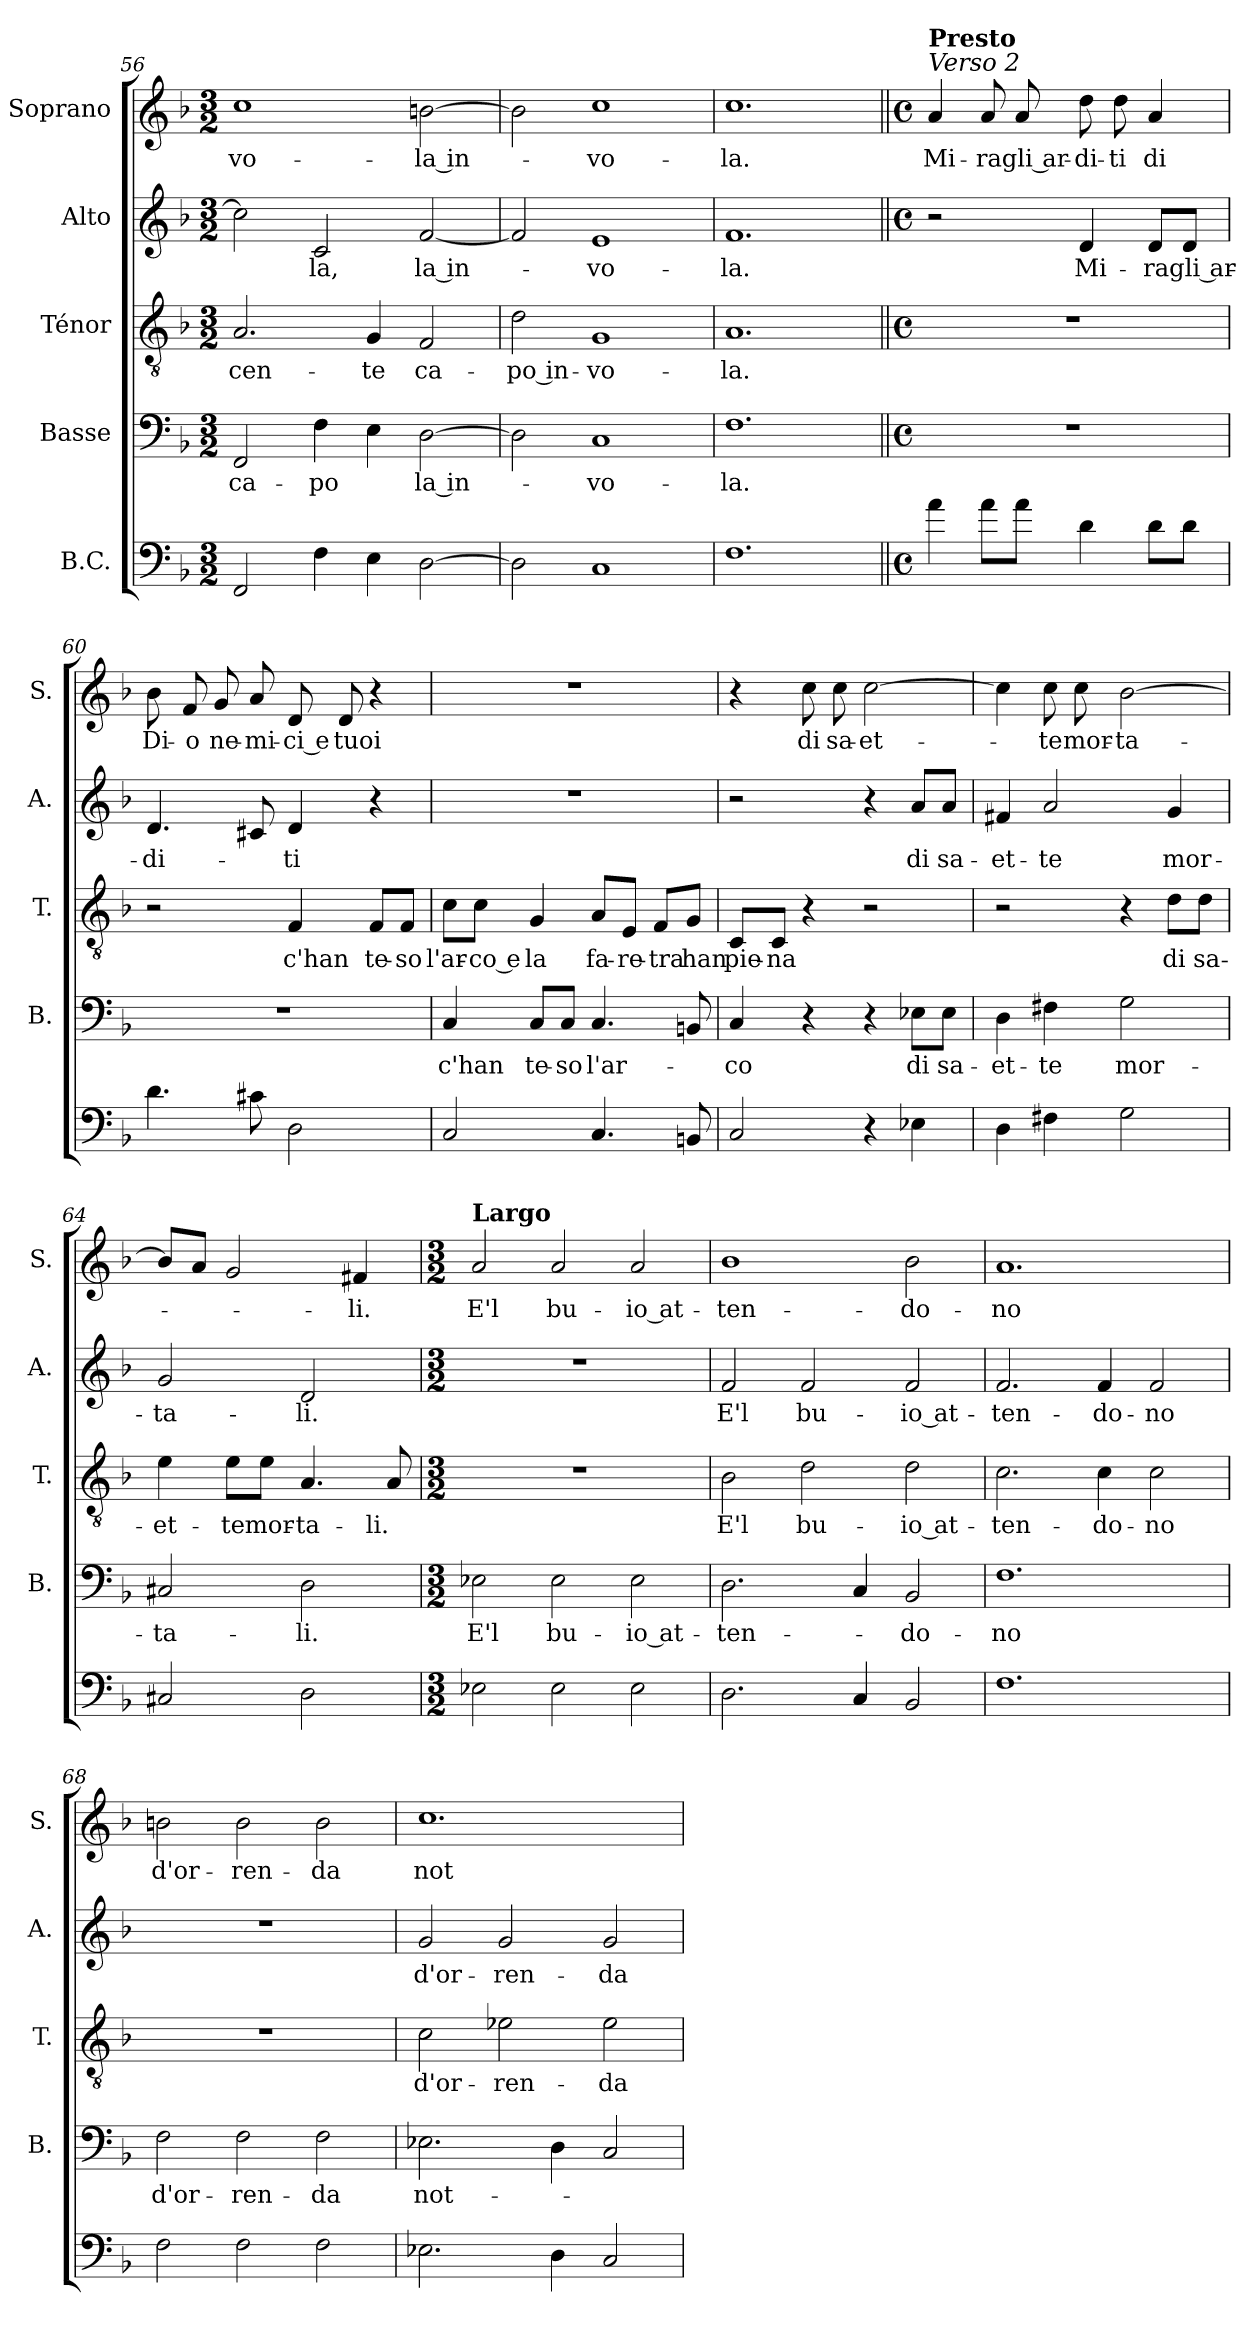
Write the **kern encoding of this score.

**kern	**kern	**text	**kern	**text	**kern	**text	**kern	**text
*part5	*part4	*part4	*part3	*part3	*part2	*part2	*part1	*part1
*staff5	*staff4	*staff4	*staff3	*staff3	*staff2	*staff2	*staff1	*staff1
*I"B.C.	*I"Basse	*	*I"Ténor	*	*I"Alto	*	*I"Soprano	*
*	*I'B.	*	*I'T.	*	*I'A.	*	*I'S.	*
*clefF4	*clefF4	*	*clefGv2	*	*clefG2	*	*clefG2	*
*k[b-]	*k[b-]	*	*k[b-]	*	*k[b-]	*	*k[b-]	*
*F:	*F:	*	*F:	*	*F:	*	*F:	*
*M3/2	*M3/2	*	*M3/2	*	*M3/2	*	*M3/2	*
=56	=56	=56	=56	=56	=56	=56	=56	=56
!	!	!LO:LY:b	!	!LO:LY:b	!	!	!	!LO:LY:b
2FF/	2FF/	ca-	2.A/	-cen-	2cc\]	.	1cc	-vo-
!	!	!LO:LY:b	!	!	!	!LO:LY:b	!	!
4F\	4F\	-po	.	.	2c/	-la,	.	.
!	!	!	!	!LO:LY:b	!	!	!	!
4E\	4E\	.	4G/	-te	.	.	.	.
!	!	!LO:LY:b	!	!LO:LY:b	!	!LO:LY:b	!	!LO:LY:b
[2D\	[2D\	la in-	2F/	ca-	[2f/	la in-	[2bn\	la in-
=57	=57	=57	=57	=57	=57	=57	=57	=57
!	!	!	!	!LO:LY:b	!	!	!	!
2D\]	2D\]	.	2d\	po in-	2f/]	.	2b\]	.
!	!	!LO:LY:b	!	!LO:LY:b	!	!LO:LY:b	!	!LO:LY:b
1C	1C	-vo-	1G	-vo-	1e	-vo-	1cc	-vo-
=58	=58	=58	=58	=58	=58	=58	=58	=58
!	!	!LO:LY:b	!	!LO:LY:b	!	!LO:LY:b	!	!LO:LY:b
1.F	1.F	-la.	1.A	-la.	1.f	-la.	1.cc	-la.
=59||	=59||	=59||	=59||	=59||	=59||	=59||	=59||	=59||
*M4/4	*M4/4	*	*M4/4	*	*M4/4	*	*M4/4	*
*met(c)	*met(c)	*	*met(c)	*	*met(c)	*	*met(c)	*
*	*	*	*	*	*	*	*MM90	*
!	!	!	!	!	!	!	!LO:TX:a:i:t=Verso 2	!
!	!	!	!	!	!	!	!LO:TX:a:B:t=Presto	!
!	!	!	!	!	!	!	!	!LO:LY:b
4a\	1r	.	1r	.	2r	.	4a/	Mi-
!	!	!	!	!	!	!	!	!LO:LY:b
8a\L	.	.	.	.	.	.	8a/	-ra
!	!	!	!	!	!	!	!	!LO:LY:b
8a\J	.	.	.	.	.	.	8a/	gli ar-
!	!	!	!	!	!	!LO:LY:b	!	!LO:LY:b
4d\	.	.	.	.	4d/	Mi-	8dd\	-di-
!	!	!	!	!	!	!	!	!LO:LY:b
.	.	.	.	.	.	.	8dd\	-ti
!	!	!	!	!	!	!LO:LY:b	!	!LO:LY:b
8d\L	.	.	.	.	8d/L	-ra	4a/	di
!	!	!	!	!	!	!LO:LY:b	!	!
8d\J	.	.	.	.	8d/J	gli ar-	.	.
=60	=60	=60	=60	=60	=60	=60	=60	=60
!	!	!	!	!	!	!LO:LY:b	!	!LO:LY:b
4.d\	1r	.	2r	.	4.d/	-di-	8b-\	Di-
!	!	!	!	!	!	!	!	!LO:LY:b
.	.	.	.	.	.	.	8f/	-o
!	!	!	!	!	!	!	!	!LO:LY:b
.	.	.	.	.	.	.	8g/	ne-
!	!	!	!	!	!	!	!	!LO:LY:b
8c#X\	.	.	.	.	8c#X/	.	8a/	-mi-
!	!	!	!	!LO:LY:b	!	!LO:LY:b	!	!LO:LY:b
2D\	.	.	4F/	c'han	4d/	-ti	8d/	ci e
!	!	!	!	!	!	!	!	!LO:LY:b
.	.	.	.	.	.	.	8d/	tuoi
!	!	!	!	!LO:LY:b	!	!	!	!
.	.	.	8F/L	te-	4r	.	4r	.
!	!	!	!	!LO:LY:b	!	!	!	!
.	.	.	8F/J	-so	.	.	.	.
!!LO:PB:g=z
=61	=61	=61	=61	=61	=61	=61	=61	=61
!	!	!LO:LY:b	!	!LO:LY:b	!	!	!	!
2C/	4C/	c'han	8c\L	l'ar-	1r	.	1r	.
!	!	!	!	!LO:LY:b	!	!	!	!
.	.	.	8c\J	co e	.	.	.	.
!	!	!LO:LY:b	!	!LO:LY:b	!	!	!	!
.	8C/L	te-	4G/	la	.	.	.	.
!	!	!LO:LY:b	!	!	!	!	!	!
.	8C/J	-so	.	.	.	.	.	.
!	!	!LO:LY:b	!	!LO:LY:b	!	!	!	!
4.C/	4.C/	l'ar-	8A/L	fa-	.	.	.	.
!	!	!	!	!LO:LY:b	!	!	!	!
.	.	.	8E/J	-re-	.	.	.	.
!	!	!	!	!LO:LY:b	!	!	!	!
.	.	.	8F/L	-tra	.	.	.	.
!	!	!	!	!LO:LY:b	!	!	!	!
8BBn/	8BBn/	.	8G/J	han	.	.	.	.
=62	=62	=62	=62	=62	=62	=62	=62	=62
!	!	!LO:LY:b	!	!LO:LY:b	!	!	!	!
2C/	4C/	-co	8C/L	pie-	2r	.	4r	.
!	!	!	!	!LO:LY:b	!	!	!	!
.	.	.	8C/J	-na	.	.	.	.
!	!	!	!	!	!	!	!	!LO:LY:b
.	4r	.	4r	.	.	.	8cc\	di
!	!	!	!	!	!	!	!	!LO:LY:b
.	.	.	.	.	.	.	8cc\	sa-
!	!	!	!	!	!	!	!	!LO:LY:b
4r	4r	.	2r	.	4r	.	[2cc\	-et-
!	!	!LO:LY:b	!	!	!	!LO:LY:b	!	!
4E-X\	8E-X\L	di	.	.	8a/L	di	.	.
!	!	!LO:LY:b	!	!	!	!LO:LY:b	!	!
.	8E-\J	sa-	.	.	8a/J	sa-	.	.
=63	=63	=63	=63	=63	=63	=63	=63	=63
!	!	!LO:LY:b	!	!	!	!LO:LY:b	!	!
4D\	4D\	-et-	2r	.	4f#X/	-et-	4cc\]	.
!	!	!LO:LY:b	!	!	!	!LO:LY:b	!	!LO:LY:b
4F#X\	4F#X\	-te	.	.	2a/	-te	8cc\	-te
!	!	!	!	!	!	!	!	!LO:LY:b
.	.	.	.	.	.	.	8cc\	mor-
!	!	!LO:LY:b	!	!	!	!	!	!LO:LY:b
2G\	2G\	mor-	4r	.	.	.	[2b-\	-ta-
!	!	!	!	!LO:LY:b	!	!LO:LY:b	!	!
.	.	.	8d\L	di	4g/	mor-	.	.
!	!	!	!	!LO:LY:b	!	!	!	!
.	.	.	8d\J	sa-	.	.	.	.
=64	=64	=64	=64	=64	=64	=64	=64	=64
!	!	!LO:LY:b	!	!LO:LY:b	!	!LO:LY:b	!	!
2C#X/	2C#X/	-ta-	4e\	-et-	2g/	-ta-	8b-/L]	.
.	.	.	.	.	.	.	8a/J	.
!	!	!	!	!LO:LY:b	!	!	!	!
.	.	.	8e\L	-te	.	.	2g/	.
!	!	!	!	!LO:LY:b	!	!	!	!
.	.	.	8e\J	mor-	.	.	.	.
!	!	!LO:LY:b	!	!LO:LY:b	!	!LO:LY:b	!	!
2D\	2D\	-li.	4.A/	-ta-	2d/	-li.	.	.
!	!	!	!	!	!	!	!	!LO:LY:b
.	.	.	.	.	.	.	4f#X/	-li.
!	!	!	!	!LO:LY:b	!	!	!	!
.	.	.	8A/	-li.	.	.	.	.
=65	=65	=65	=65	=65	=65	=65	=65	=65
*M3/2	*M3/2	*	*M3/2	*	*M3/2	*	*M3/2	*
*	*	*	*	*	*	*	*MM160	*
!	!	!	!	!	!	!	!LO:TX:a:B:t=Largo	!
!	!	!LO:LY:b	!	!	!	!	!	!LO:LY:b
2E-X\	2E-X\	E'l	1.r	.	1.r	.	2a/	E'l
!	!	!LO:LY:b	!	!	!	!	!	!LO:LY:b
2E-\	2E-\	bu-	.	.	.	.	2a/	bu-
!	!	!LO:LY:b	!	!	!	!	!	!LO:LY:b
2E-\	2E-\	io at-	.	.	.	.	2a/	io at-
!!LO:LB:g=z
=66	=66	=66	=66	=66	=66	=66	=66	=66
!	!	!LO:LY:b	!	!LO:LY:b	!	!LO:LY:b	!	!LO:LY:b
2.D\	2.D\	-ten-	2B-\	E'l	2f/	E'l	1b-	-ten-
!	!	!	!	!LO:LY:b	!	!LO:LY:b	!	!
.	.	.	2d\	bu-	2f/	bu-	.	.
4C/	4C/	.	.	.	.	.	.	.
!	!	!LO:LY:b	!	!LO:LY:b	!	!LO:LY:b	!	!LO:LY:b
2BB-/	2BB-/	-do-	2d\	io at-	2f/	io at-	2b-\	-do-
=67	=67	=67	=67	=67	=67	=67	=67	=67
!	!	!LO:LY:b	!	!LO:LY:b	!	!LO:LY:b	!	!LO:LY:b
1.F	1.F	-no	2.c\	-ten-	2.f/	-ten-	1.a	-no
!	!	!	!	!LO:LY:b	!	!LO:LY:b	!	!
.	.	.	4c\	-do-	4f/	-do-	.	.
!	!	!	!	!LO:LY:b	!	!LO:LY:b	!	!
.	.	.	2c\	-no	2f/	-no	.	.
=68	=68	=68	=68	=68	=68	=68	=68	=68
!	!	!LO:LY:b	!	!	!	!	!	!LO:LY:b
2F\	2F\	d'or-	1.r	.	1.r	.	2bn\	d'or-
!	!	!LO:LY:b	!	!	!	!	!	!LO:LY:b
2F\	2F\	-ren-	.	.	.	.	2b\	-ren-
!	!	!LO:LY:b	!	!	!	!	!	!LO:LY:b
2F\	2F\	-da	.	.	.	.	2b\	-da
=69	=69	=69	=69	=69	=69	=69	=69	=69
!	!	!LO:LY:b	!	!LO:LY:b	!	!LO:LY:b	!	!LO:LY:b
2.E-X\	2.E-X\	not-	2c\	d'or-	2g/	d'or-	1.cc	not-
!	!	!	!	!LO:LY:b	!	!LO:LY:b	!	!
.	.	.	2e-X\	-ren-	2g/	-ren-	.	.
4D\	4D\	.	.	.	.	.	.	.
!	!	!	!	!LO:LY:b	!	!LO:LY:b	!	!
2C/	2C/	.	2e-\	-da	2g/	-da	.	.
=	=	=	=	=	=	=	=	=
*-	*-	*-	*-	*-	*-	*-	*-	*-
